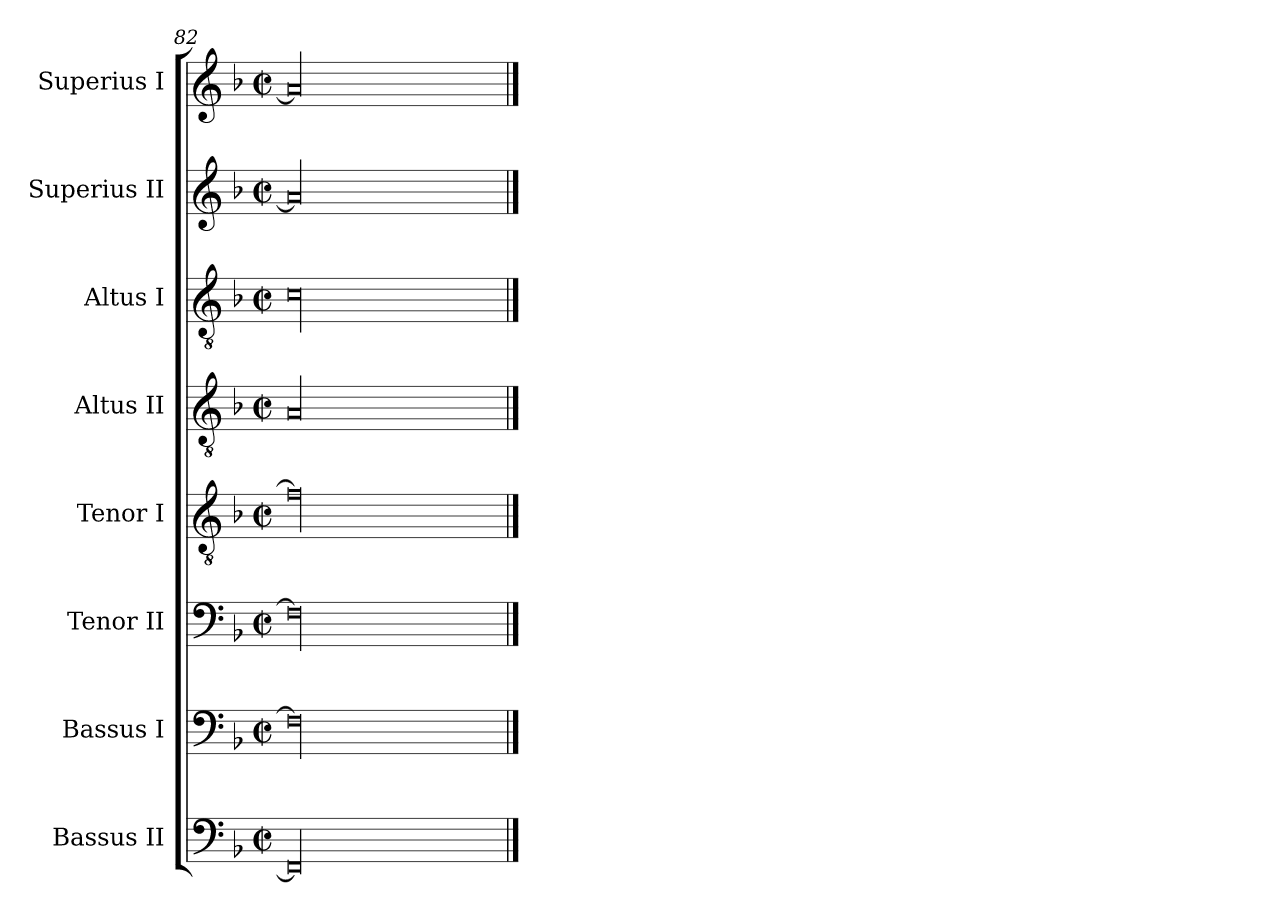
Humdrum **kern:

**kern	**kern	**kern	**kern	**kern	**kern	**kern	**kern
*part8	*part7	*part6	*part5	*part4	*part3	*part2	*part1
*staff8	*staff7	*staff6	*staff5	*staff4	*staff3	*staff2	*staff1
*I"Bassus II	*I"Bassus I	*I"Tenor II	*I"Tenor I	*I"Altus II	*I"Altus I	*I"Superius II	*I"Superius I
*I'B. II	*I'B. I	*I'T. II	*I'T. I	*I'A. II	*I'A. I	*I'S. II	*I'S. I
*clefF4	*clefF4	*clefF4	*clefGv2	*clefGv2	*clefGv2	*clefG2	*clefG2
*	*	*	*ITrd7c12	*ITrd7c12	*ITrd7c12	*	*
*k[b-]	*k[b-]	*k[b-]	*k[b-]	*k[b-]	*k[b-]	*k[b-]	*k[b-]
*F:	*F:	*F:	*F:	*F:	*F:	*F:	*F:
*M2/2	*M2/2	*M2/2	*M2/2	*M2/2	*M2/2	*M2/2	*M2/2
*met(c|)	*met(c|)	*met(c|)	*met(c|)	*met(c|)	*met(c|)	*met(c|)	*met(c|)
=82	=82	=82	=82	=82	=82	=82	=82
00FFi]	00Fi]	00Fi]	00Fi]	00AAi	00Ci	00ai]	00ai]
==	==	==	==	==	==	==	==
*-	*-	*-	*-	*-	*-	*-	*-
